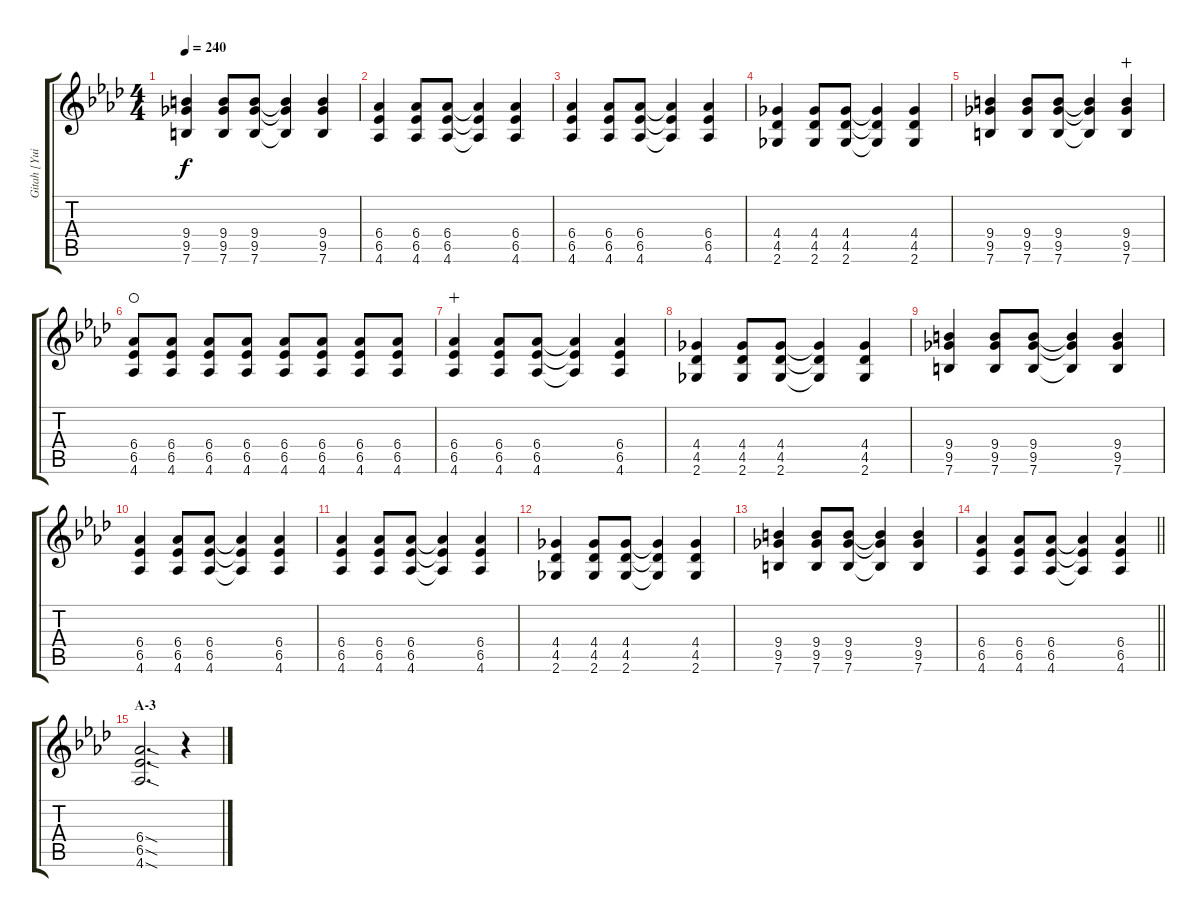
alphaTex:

\track ("Gitah [Yui]" "Gitah [Yui") {instrument overdrivenguitar}
\staff {score tabs}
\tuning (E4 B3 G3 D3 A2 E2) {hide}
\ts (4 4)
\tempo 240
\clef g2
\ks ab
(9.4 9.5 7.6).4{dy f} (9.4 9.5 7.6).8 (9.4 9.5 7.6).8 (9.4{t} 9.5{t} 7.6{t}).4 (9.4 9.5 7.6).4 |
(6.4 6.5 4.6).4 (6.4 6.5 4.6).8 (6.4 6.5 4.6).8 (6.4{t} 6.5{t} 4.6{t}).4 (6.4 6.5 4.6).4 |
(6.4 6.5 4.6).4 (6.4 6.5 4.6).8 (6.4 6.5 4.6).8 (6.4{t} 6.5{t} 4.6{t}).4 (6.4 6.5 4.6).4 |
(4.4 4.5 2.6).4 (4.4 4.5 2.6).8 (4.4 4.5 2.6).8 (4.4{t} 4.5{t} 2.6{t}).4 (4.4 4.5 2.6).4 |
(9.4 9.5 7.6).4 (9.4 9.5 7.6).8 (9.4 9.5 7.6).8 (9.4{t} 9.5{t} 7.6{t}).4 (9.4 9.5 7.6).4{wahc} |
(6.4 6.5 4.6).8{waho} (6.4 6.5 4.6).8 (6.4 6.5 4.6).8 (6.4 6.5 4.6).8 (6.4 6.5 4.6).8 (6.4 6.5 4.6).8 (6.4 6.5 4.6).8 (6.4 6.5 4.6).8 |
(6.4 6.5 4.6).4{wahc} (6.4 6.5 4.6).8 (6.4 6.5 4.6).8 (6.4{t} 6.5{t} 4.6{t}).4 (6.4 6.5 4.6).4 |
(4.4 4.5 2.6).4 (4.4 4.5 2.6).8 (4.4 4.5 2.6).8 (4.4{t} 4.5{t} 2.6{t}).4 (4.4 4.5 2.6).4 |
(9.4 9.5 7.6).4 (9.4 9.5 7.6).8 (9.4 9.5 7.6).8 (9.4{t} 9.5{t} 7.6{t}).4 (9.4 9.5 7.6).4 |
(6.4 6.5 4.6).4 (6.4 6.5 4.6).8 (6.4 6.5 4.6).8 (6.4{t} 6.5{t} 4.6{t}).4 (6.4 6.5 4.6).4 |
(6.4 6.5 4.6).4 (6.4 6.5 4.6).8 (6.4 6.5 4.6).8 (6.4{t} 6.5{t} 4.6{t}).4 (6.4 6.5 4.6).4 |
(4.4 4.5 2.6).4 (4.4 4.5 2.6).8 (4.4 4.5 2.6).8 (4.4{t} 4.5{t} 2.6{t}).4 (4.4 4.5 2.6).4 |
(9.4 9.5 7.6).4 (9.4 9.5 7.6).8 (9.4 9.5 7.6).8 (9.4{t} 9.5{t} 7.6{t}).4 (9.4 9.5 7.6).4 |
\barLineRight lightlight
(6.4 6.5 4.6).4 (6.4 6.5 4.6).8 (6.4 6.5 4.6).8 (6.4{t} 6.5{t} 4.6{t}).4 (6.4 6.5 4.6).4 |
\section ("" "A-3")
(6.4{sod} 6.5{sod} 4.6{sod}).2{d} r.4
